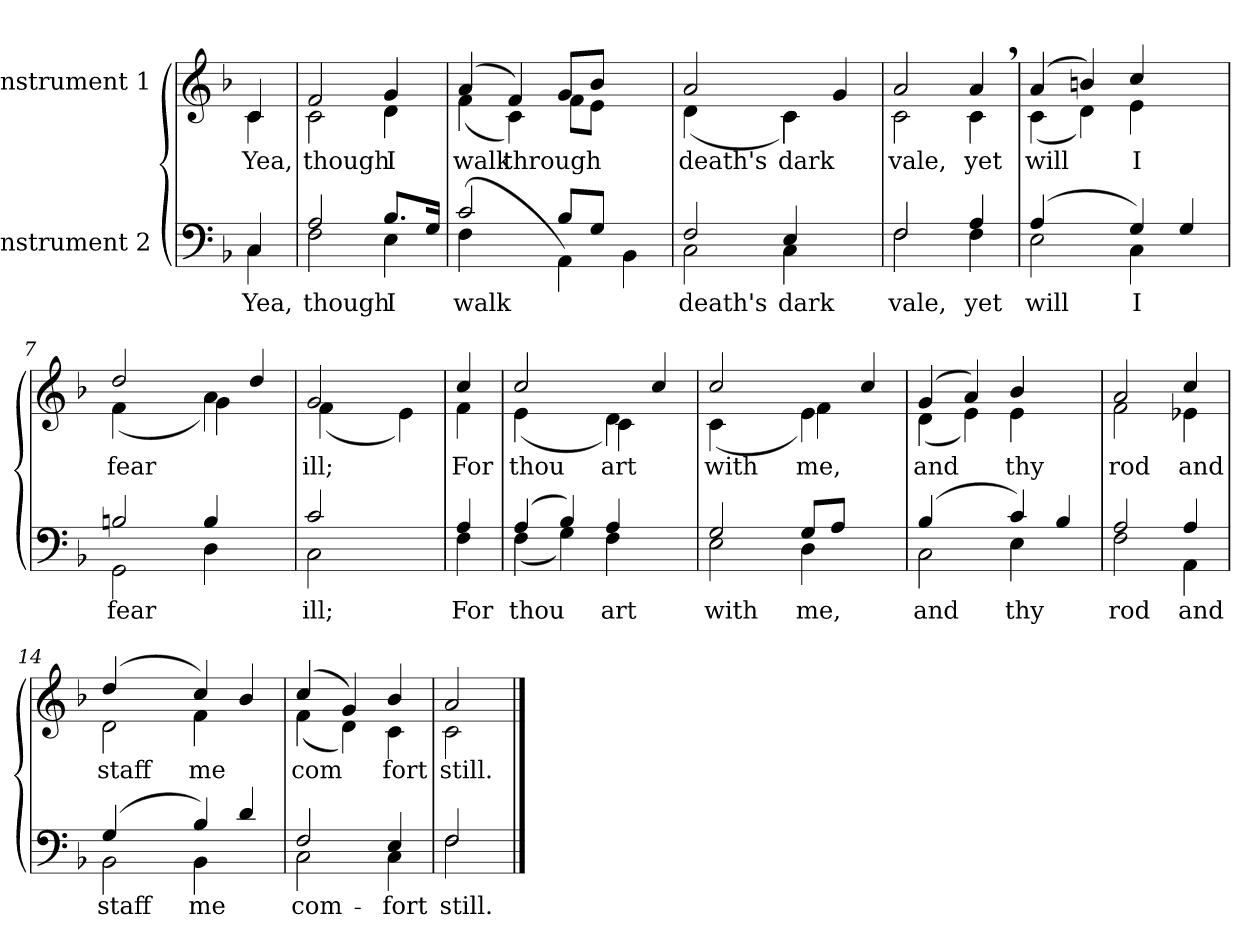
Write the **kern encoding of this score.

**kern	**text	**kern	**text
*part2	*part2	*part1	*part1
*staff2	*staff2	*staff1	*staff1
*I"Instrument 2	*	*I"Instrument 1	*
!!LO:PB:g=z
*stria5	*	*stria5	*
*clefF4	*	*clefG2	*
*k[b-]	*	*k[b-]	*
*F:	*	*F:	*
=1	=1	=1	=1
*^	*	*	*
!	!	!LO:LY:a:cj	!	!LO:LY:b:cj
*	*	*	*^	*
4C/	4C\	Yea,	4c/	4c\	Yea,
=2	=2	=2	=2	=2	=2
!	!	!LO:LY:a:cj	!	!	!LO:LY:b:cj
2A/	2F\	though	2f/	2c\	though
!	!	!LO:LY:a:cj	!	!	!LO:LY:b:cj
4E\	8.B-/L	I	4g/	4d\	I
!	!	!LO:LY:a:cj	!	!	!
.	16G/J	.	.	.	.
=3	=3	=3	=3	=3	=3
!	!	!LO:LY:a:cj	!	!	!LO:LY:b:cj
2c/	(<4F\	walk	(>4a/	(<4f\	walk
!	!	!	!	!	!LO:LY:b:cj
.	4ryy	.	4f/)	4c\)	through
!	!	!LO:LY:a:cj	!	!	!
!	!	!LO:LY:a:cj	!	!	!LO:LY:b:cj
4AA\)	8B-/L	.	8g/L	8f\L	.
!	!	!LO:LY:a:cj	!	!	!LO:LY:b:cj
.	8G/J	.	8b-/J	8e\J	.
4BB-\	4ryy	.	4ryy	4ryy	.
=4	=4	=4	=4	=4	=4
!	!	!LO:LY:a:cj	!	!	!LO:LY:b:cj
2F/	2C\	death's	2a/	(<4d\	death's
.	.	.	.	4ryy	.
!	!	!LO:LY:a:cj	!	!	!LO:LY:b:cj
!	!	!	!	!	!LO:LY:b:cj
4E/	4C\	dark	4c\)	4c\	dark
4ryy	4ryy	.	4g/	4ryy	.
=5	=5	=5	=5	=5	=5
!	!	!LO:LY:a:cj	!	!	!LO:LY:b:cj
2F/	2F\	vale,	2a/	2c\	vale,
!	!	!LO:LY:a:cj	!	!	!LO:LY:b:cj
4A/	4F\	yet	4a,>/	4c\	yet
=6	=6	=6	=6	=6	=6
!	!	!LO:LY:a:cj	!	!	!LO:LY:b:cj
2E\	(>4A/	will	(>4a/	(<4c\	will
!	!	!	!	!	!LO:LY:b:cj
.	4ryy	.	4bn/)	4d\)	.
!	!	!LO:LY:a:cj	!	!	!
!	!	!LO:LY:a:cj	!	!	!LO:LY:b:cj
4G/)	4C\	I	4cc/	4e\	I
4G/	4ryy	.	4ryy	4ryy	.
=7	=7	=7	=7	=7	=7
!	!	!LO:LY:a:cj	!	!	!LO:LY:b:cj
2Bn/	2GG\	fear	2dd/	(<4f\	fear
.	.	.	.	4ryy	.
!	!	!LO:LY:a:cj	!	!	!LO:LY:b:cj
!	!	!	!	!	!LO:LY:b:cj
4B/	4D\	.	4a\)	4g\	.
4ryy	4ryy	.	4dd/	4ryy	.
=8	=8	=8	=8	=8	=8
!	!	!LO:LY:a:cj	!	!	!LO:LY:b:cj
2c/	2C\	ill;	2g/	(<4f\	ill;
.	.	.	.	2ryy	.
!	!	!	!	!	!LO:LY:b:cj
4ryy	4ryy	.	4e\)	.	.
!!LO:LB:g=z	!!
=9!	=9!	=9!	=9!	=9!	=9!
!	!	!LO:LY:a:cj	!	!	!LO:LY:b:cj
4A/	4F\	For	4cc/	4f\	For
=10	=10	=10	=10	=10	=10
!	!	!LO:LY:a:cj	!	!	!LO:LY:b:cj
(>4A/	(<4F\	thou	2cc/	(<4e\	thou
!	!	!LO:LY:a:cj	!	!	!
4B-/)	4G\)	.	.	4ryy	.
!	!	!LO:LY:a:cj	!	!	!LO:LY:b:cj
!	!	!	!	!	!LO:LY:b:cj
4A/	4F\	art	4d\)	4c\	art
4ryy	4ryy	.	4cc/	4ryy	.
=11	=11	=11	=11	=11	=11
!	!	!LO:LY:a:cj	!	!	!LO:LY:b:cj
2G/	2E\	with	2cc/	(<4c\	with
.	.	.	.	4ryy	.
!	!	!LO:LY:a:cj	!	!	!LO:LY:b:cj
!	!	!	!	!	!LO:LY:b:cj
4D\	8G/L	me,	4e\)	4f\	me,
!	!	!LO:LY:a:cj	!	!	!
.	8A/J	.	.	.	.
4ryy	4ryy	.	4cc/	4ryy	.
=12	=12	=12	=12	=12	=12
!	!	!LO:LY:a:cj	!	!	!LO:LY:b:cj
2C\	(>4B-/	and	(>4g/	(<4d\	and
!	!	!	!	!	!LO:LY:b:cj
.	4ryy	.	4a/)	4e\)	.
!	!	!LO:LY:a:cj	!	!	!
!	!	!LO:LY:a:cj	!	!	!LO:LY:b:cj
4c/)	4E\	thy	4b-/	4e\	thy
4B-/	4ryy	.	4ryy	4ryy	.
=13	=13	=13	=13	=13	=13
!	!	!LO:LY:a:cj	!	!	!LO:LY:b:cj
2A/	2F\	rod	2a/	2f\	rod
!	!	!LO:LY:a:cj	!	!	!LO:LY:b:cj
4A/	4AA\	and	4cc/	4e-X\	and
=14	=14	=14	=14	=14	=14
!	!	!LO:LY:a:cj	!	!	!LO:LY:b:cj
2BB-\	(>4G/	staff	2d\	(>4dd/	staff
.	4ryy	.	.	4ryy	.
!	!	!LO:LY:a:cj	!	!	!
!	!	!LO:LY:a:cj	!	!	!LO:LY:b:cj
!	!	!	!	!	!LO:LY:b:cj
4B-/)	4BB-\	me	4cc/)	4f\	me
4d/	4ryy	.	4b-/	4ryy	.
=15	=15	=15	=15	=15	=15
!	!	!LO:LY:a:cj	!	!	!LO:LY:b:cj
2F/	2C\	com-	(>4cc/	(<4f\	com-
!	!	!	!	!	!LO:LY:b:cj
.	.	.	4g/)	4d\)	--
!	!	!LO:LY:a:cj	!	!	!LO:LY:b:cj
4E/	4C\	-fort	4b-/	4c\	-fort
=16	=16	=16	=16	=16	=16
!	!	!LO:LY:a:cj	!	!	!LO:LY:b:cj
2F/	2F\	still.	2a/	2c\	still.
*v	*v	*	*	*	*
*	*	*v	*v	*
==	==	==	==
*-	*-	*-	*-
